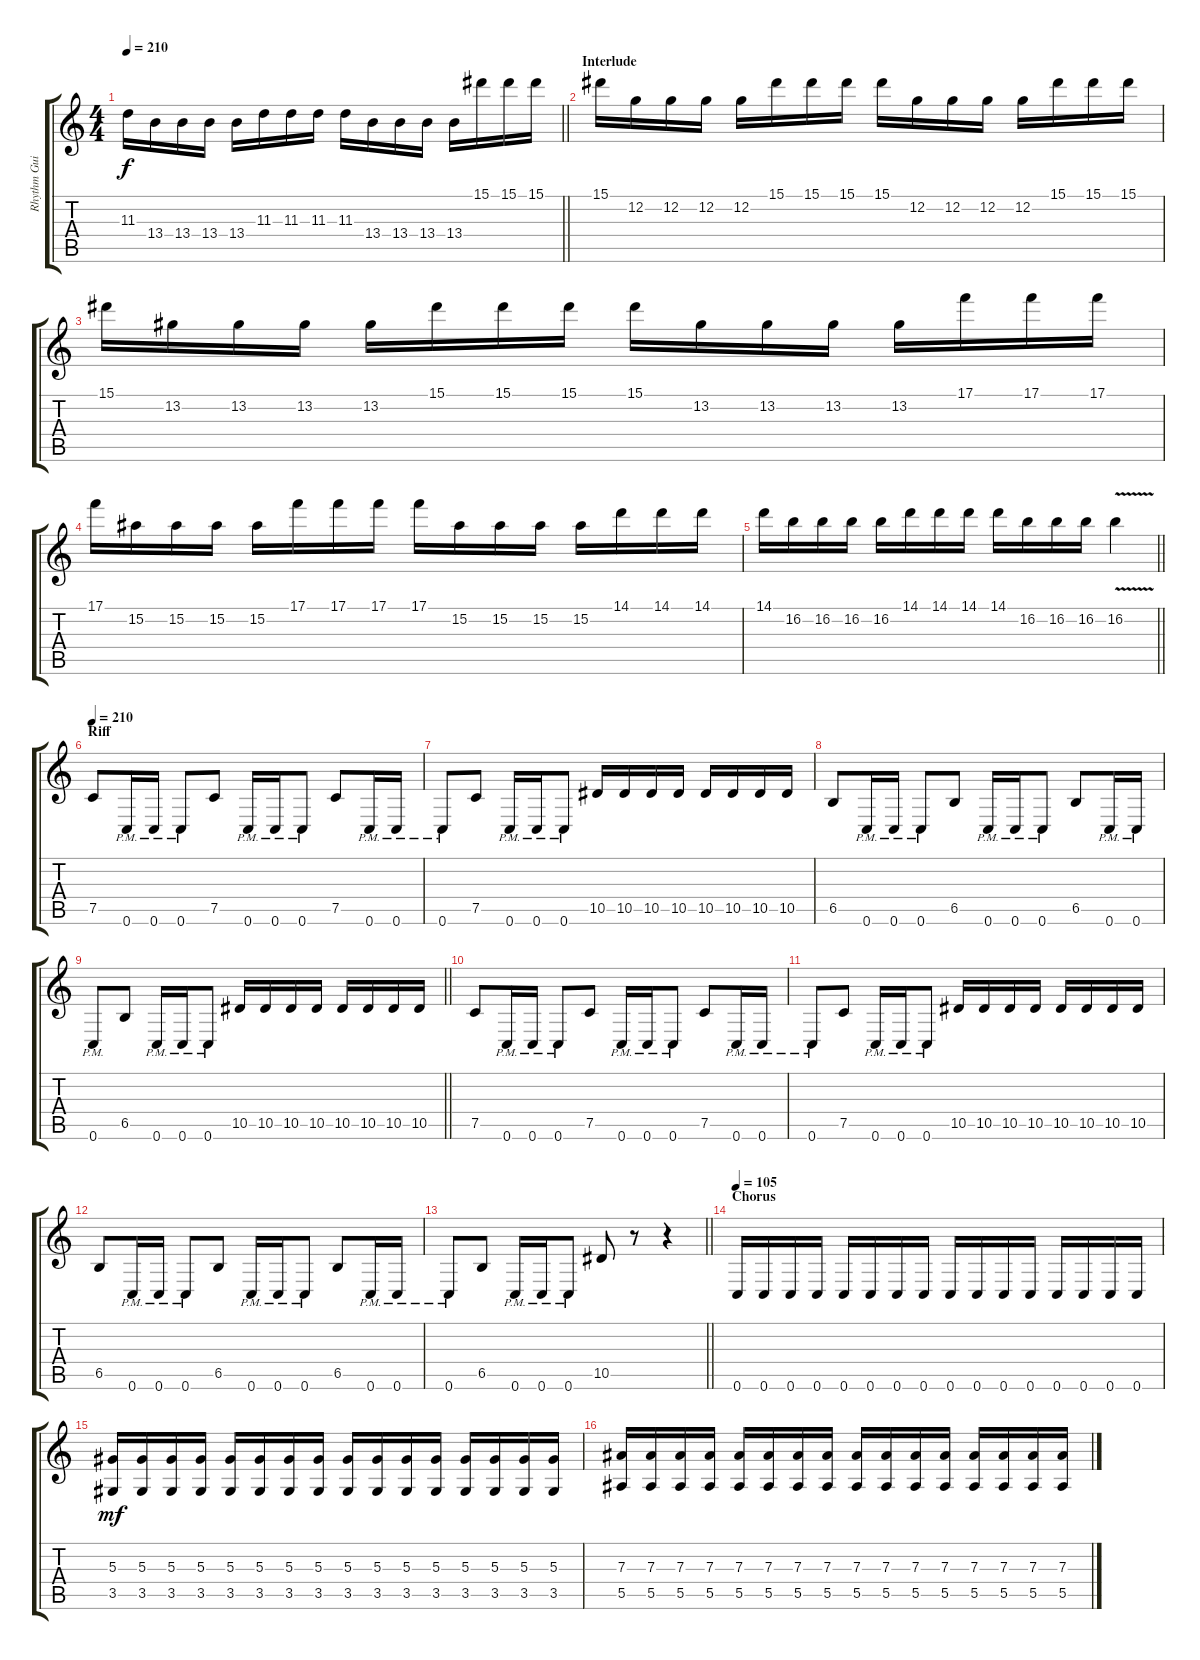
\track ("Rhythm Guitar I" "Rhythm Gui") {instrument distortionguitar}
\staff {score tabs}
\tuning (C4 G3 Eb3 Bb2 F2 C2) {hide}
\ts (4 4)
\tempo 210
\clef g2
\barLineRight lightlight
\ks c
11.3.16{dy f} 13.4.16 13.4.16 13.4.16 13.4.16 11.3.16 11.3.16 11.3.16 11.3.16 13.4.16 13.4.16 13.4.16 13.4.16 15.1.16 15.1.16 15.1.16 |
\section ("" "Interlude")
15.1.16 12.2.16 12.2.16 12.2.16 12.2.16 15.1.16 15.1.16 15.1.16 15.1.16 12.2.16 12.2.16 12.2.16 12.2.16 15.1.16 15.1.16 15.1.16 |
15.1.16 13.2.16 13.2.16 13.2.16 13.2.16 15.1.16 15.1.16 15.1.16 15.1.16 13.2.16 13.2.16 13.2.16 13.2.16 17.1.16 17.1.16 17.1.16 |
17.1.16 15.2.16 15.2.16 15.2.16 15.2.16 17.1.16 17.1.16 17.1.16 17.1.16 15.2.16 15.2.16 15.2.16 15.2.16 14.1.16 14.1.16 14.1.16 |
\barLineRight lightlight
14.1.16 16.2.16 16.2.16 16.2.16 16.2.16 14.1.16 14.1.16 14.1.16 14.1.16 16.2.16 16.2.16 16.2.16 16.2{v}.4 |
\section ("" "Riff")
\tempo 210
7.5.8 0.6{pm}.16 0.6{pm}.16 0.6{pm}.8 7.5.8 0.6{pm}.16 0.6{pm}.16 0.6{pm}.8 7.5.8 0.6{pm}.16 0.6{pm}.16 |
0.6{pm}.8 7.5.8 0.6{pm}.16 0.6{pm}.16 0.6{pm}.8 10.5.16 10.5.16 10.5.16 10.5.16 10.5.16 10.5.16 10.5.16 10.5.16 |
6.5.8 0.6{pm}.16 0.6{pm}.16 0.6{pm}.8 6.5.8 0.6{pm}.16 0.6{pm}.16 0.6{pm}.8 6.5.8 0.6{pm}.16 0.6{pm}.16 |
\barLineRight lightlight
0.6{pm}.8 6.5.8 0.6{pm}.16 0.6{pm}.16 0.6{pm}.8 10.5.16 10.5.16 10.5.16 10.5.16 10.5.16 10.5.16 10.5.16 10.5.16 |
7.5.8 0.6{pm}.16 0.6{pm}.16 0.6{pm}.8 7.5.8 0.6{pm}.16 0.6{pm}.16 0.6{pm}.8 7.5.8 0.6{pm}.16 0.6{pm}.16 |
0.6{pm}.8 7.5.8 0.6{pm}.16 0.6{pm}.16 0.6{pm}.8 10.5.16 10.5.16 10.5.16 10.5.16 10.5.16 10.5.16 10.5.16 10.5.16 |
6.5.8 0.6{pm}.16 0.6{pm}.16 0.6{pm}.8 6.5.8 0.6{pm}.16 0.6{pm}.16 0.6{pm}.8 6.5.8 0.6{pm}.16 0.6{pm}.16 |
\barLineRight lightlight
0.6{pm}.8 6.5.8 0.6{pm}.16 0.6{pm}.16 0.6{pm}.8 10.5.8 r.8 r.4 |
\section ("" "Chorus")
\tempo 105
0.6.16 0.6.16 0.6.16 0.6.16 0.6.16 0.6.16 0.6.16 0.6.16 0.6.16 0.6.16 0.6.16 0.6.16 0.6.16 0.6.16 0.6.16 0.6.16 |
(5.3 3.5).16{dy mf} (5.3 3.5).16 (5.3 3.5).16 (5.3 3.5).16 (5.3 3.5).16 (5.3 3.5).16 (5.3 3.5).16 (5.3 3.5).16 (5.3 3.5).16 (5.3 3.5).16 (5.3 3.5).16 (5.3 3.5).16 (5.3 3.5).16 (5.3 3.5).16 (5.3 3.5).16 (5.3 3.5).16 |
(7.3 5.5).16 (7.3 5.5).16 (7.3 5.5).16 (7.3 5.5).16 (7.3 5.5).16 (7.3 5.5).16 (7.3 5.5).16 (7.3 5.5).16 (7.3 5.5).16 (7.3 5.5).16 (7.3 5.5).16 (7.3 5.5).16 (7.3 5.5).16 (7.3 5.5).16 (7.3 5.5).16 (7.3 5.5).16
